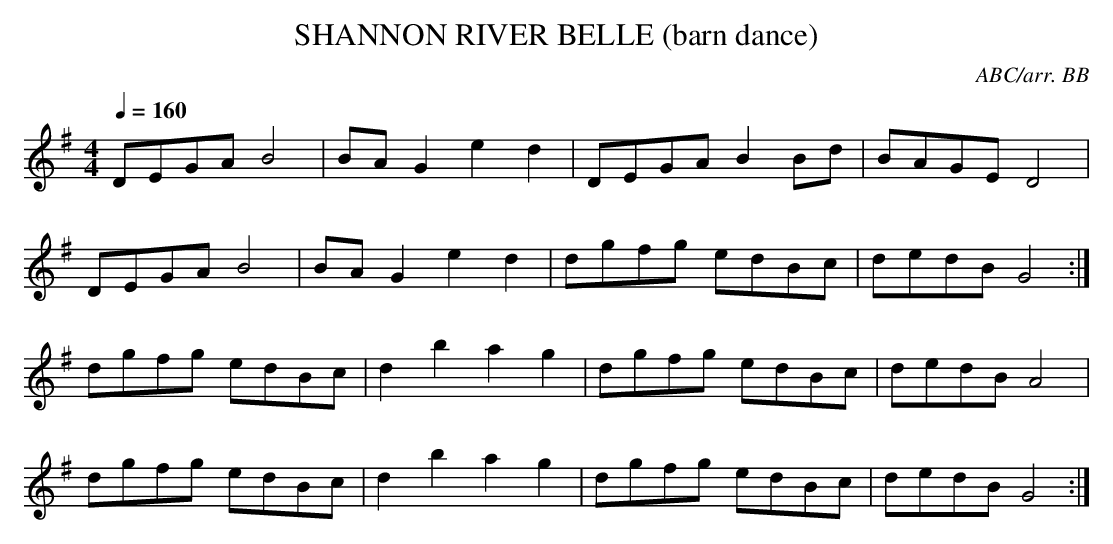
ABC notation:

X:1
T:SHANNON RIVER BELLE (barn dance)
C:ABC/arr. BB
Belle'.
Q:1/4=160
M:4/4
L:1/8
K:G
DEGA B4|BA G2 e2 d2|DEGA B2 Bd|BAGE D4|
DEGA B4|BA G2 e2 d2|dgfg edBc|dedB G4:|
dgfg edBc|d2 b2 a2 g2|dgfg edBc|dedB A4|
dgfg edBc|d2 b2 a2 g2|dgfg edBc|dedB G4:|
